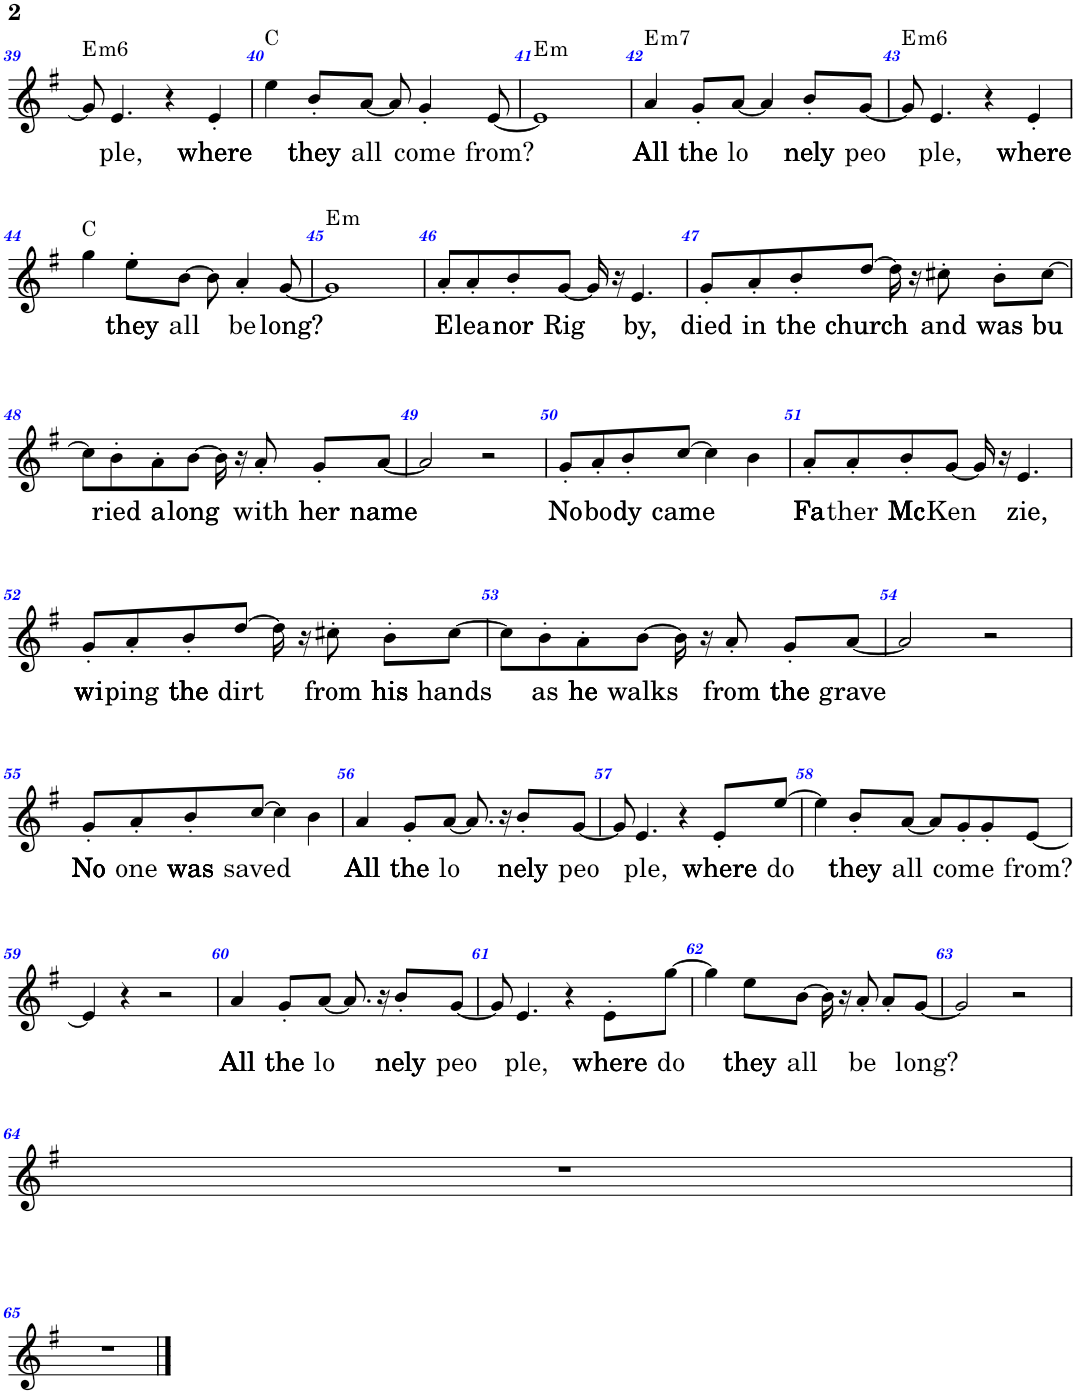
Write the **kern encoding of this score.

**kern	**text	**harte
*part1	*part1	*part1
*staff1	*staff1	*
*I"Sintetizzatore Effect, Melody	*	*
!!LO:PB:g=z
*clefG2	*	*
*k[f#]	*	*
*M4/4	*	*
=39	=39	=39
!	!	!LO:H:kt=m6
8g/]	.	E:min6
!	!LO:LY:b	!
4.e/	ple,	.
4r	.	.
!	!LO:LY:b	!
4e'/	where	.
=40	=40	=40
4ee\	.	C:maj
!	!LO:LY:b	!
8b'/L	they	.
!	!LO:LY:b	!
[8a/J	all	.
8a/]	.	.
!	!LO:LY:b	!
4g'/	come	.
!	!LO:LY:b	!
[8e/	from?	.
=41	=41	=41
!	!	!LO:H:kt=m
1e]	.	E:min
=42	=42	=42
!	!LO:LY:b	!LO:H:kt=m7
4a/	All	E:min7
!	!LO:LY:b	!
8g'/L	the	.
!	!LO:LY:b	!
[8a/J	lo	.
4a/]	.	.
!	!LO:LY:b	!
8b'/L	nely	.
!	!LO:LY:b	!
[8g/J	peo	.
=43	=43	=43
!	!	!LO:H:kt=m6
8g/]	.	E:min6
!	!LO:LY:b	!
4.e/	ple,	.
4r	.	.
!	!LO:LY:b	!
4e'/	where	.
!!LO:LB:g=z
=44	=44	=44
4gg\	.	C:maj
!	!LO:LY:b	!
8ee'\L	they	.
!	!LO:LY:b	!
[8b\J	all	.
8b\]	.	.
!	!LO:LY:b	!
4a'/	be	.
!	!LO:LY:b	!
[8g/	long?	.
=45	=45	=45
!	!	!LO:H:kt=m
1g]	.	E:min
=46	=46	=46
!	!LO:LY:b	!
8a'/L	E	.
!	!LO:LY:b	!
8a'/	lea	.
!	!LO:LY:b	!
8b'/	nor	.
!	!LO:LY:b	!
[8g/J	Rig	.
16g/]	.	.
16r	.	.
!	!LO:LY:b	!
4.e/	by,	.
=47	=47	=47
!	!LO:LY:b	!
8g'/L	died	.
!	!LO:LY:b	!
8a'/	in	.
!	!LO:LY:b	!
8b'/	the	.
!	!LO:LY:b	!
[8dd/J	church	.
16dd\]	.	.
16r	.	.
!	!LO:LY:b	!
8cc#X'\	and	.
!	!LO:LY:b	!
8b'\L	was	.
!	!LO:LY:b	!
[8cc#\J	bu	.
!!LO:LB:g=z
=48	=48	=48
8cc#\L]	.	.
!	!LO:LY:b	!
8b'\	ried	.
!	!LO:LY:b	!
8a'\	a	.
!	!LO:LY:b	!
[8b\J	long	.
16b\]	.	.
16r	.	.
!	!LO:LY:b	!
8a'/	with	.
!	!LO:LY:b	!
8g'/L	her	.
!	!LO:LY:b	!
[8a/J	name	.
=49	=49	=49
2a/]	.	.
2r	.	.
=50	=50	=50
!	!LO:LY:b	!
8g'/L	No	.
!	!LO:LY:b	!
8a'/	bo	.
!	!LO:LY:b	!
8b'/	dy	.
!	!LO:LY:b	!
[8cc/J	came	.
4cc\]	.	.
4b\	.	.
=51	=51	=51
!	!LO:LY:b	!
8a'/L	Fa	.
!	!LO:LY:b	!
8a'/	ther	.
!	!LO:LY:b	!
8b'/	Mc	.
!	!LO:LY:b	!
[8g/J	Ken	.
16g/]	.	.
16r	.	.
!	!LO:LY:b	!
4.e/	zie,	.
!!LO:LB:g=z
=52	=52	=52
!	!LO:LY:b	!
8g'/L	wi	.
!	!LO:LY:b	!
8a'/	ping	.
!	!LO:LY:b	!
8b'/	the	.
!	!LO:LY:b	!
[8dd/J	dirt	.
16dd\]	.	.
16r	.	.
!	!LO:LY:b	!
8cc#X'\	from	.
!	!LO:LY:b	!
8b'\L	his	.
!	!LO:LY:b	!
[8cc#\J	hands	.
=53	=53	=53
8cc#\L]	.	.
!	!LO:LY:b	!
8b'\	as	.
!	!LO:LY:b	!
8a'\	he	.
!	!LO:LY:b	!
[8b\J	walks	.
16b\]	.	.
16r	.	.
!	!LO:LY:b	!
8a'/	from	.
!	!LO:LY:b	!
8g'/L	the	.
!	!LO:LY:b	!
[8a/J	grave	.
=54	=54	=54
2a/]	.	.
2r	.	.
!!LO:LB:g=z
=55	=55	=55
!	!LO:LY:b	!
8g'/L	No	.
!	!LO:LY:b	!
8a'/	one	.
!	!LO:LY:b	!
8b'/	was	.
!	!LO:LY:b	!
[8cc/J	saved	.
4cc\]	.	.
4b\	.	.
=56	=56	=56
!	!LO:LY:b	!
4a/	All	.
!	!LO:LY:b	!
8g'/L	the	.
!	!LO:LY:b	!
[8a/J	lo	.
8.a/]	.	.
16r	.	.
!	!LO:LY:b	!
8b'/L	nely	.
!	!LO:LY:b	!
[8g/J	peo	.
=57	=57	=57
8g/]	.	.
!	!LO:LY:b	!
4.e/	ple,	.
4r	.	.
!	!LO:LY:b	!
8e'/L	where	.
!	!LO:LY:b	!
[8ee/J	do	.
=58	=58	=58
4ee\]	.	.
!	!LO:LY:b	!
8b'/L	they	.
!	!LO:LY:b	!
[8a/J	all	.
8a/L]	.	.
!	!LO:LY:b	!
8g'/	come	.
8g'/	.	.
!	!LO:LY:b	!
[8e/J	from?	.
!!LO:LB:g=z
=59	=59	=59
4e/]	.	.
4r	.	.
2r	.	.
=60	=60	=60
!	!LO:LY:b	!
4a/	All	.
!	!LO:LY:b	!
8g'/L	the	.
!	!LO:LY:b	!
[8a/J	lo	.
8.a/]	.	.
16r	.	.
!	!LO:LY:b	!
8b'/L	nely	.
!	!LO:LY:b	!
[8g/J	peo	.
=61	=61	=61
8g/]	.	.
!	!LO:LY:b	!
4.e/	ple,	.
4r	.	.
!	!LO:LY:b	!
8e'\L	where	.
!	!LO:LY:b	!
[8gg\J	do	.
=62	=62	=62
4gg\]	.	.
!	!LO:LY:b	!
8ee\L	they	.
!	!LO:LY:b	!
[8b\J	all	.
16b\]	.	.
16r	.	.
!	!LO:LY:b	!
8a'/	be	.
8a'/L	.	.
!	!LO:LY:b	!
[8g/J	long?	.
=63	=63	=63
2g/]	.	.
2r	.	.
!!LO:LB:g=z
=64	=64	=64
1r	.	.
!!LO:LB:g=z
=65	=65	=65
1r	.	.
==	==	==
*-	*-	*-
